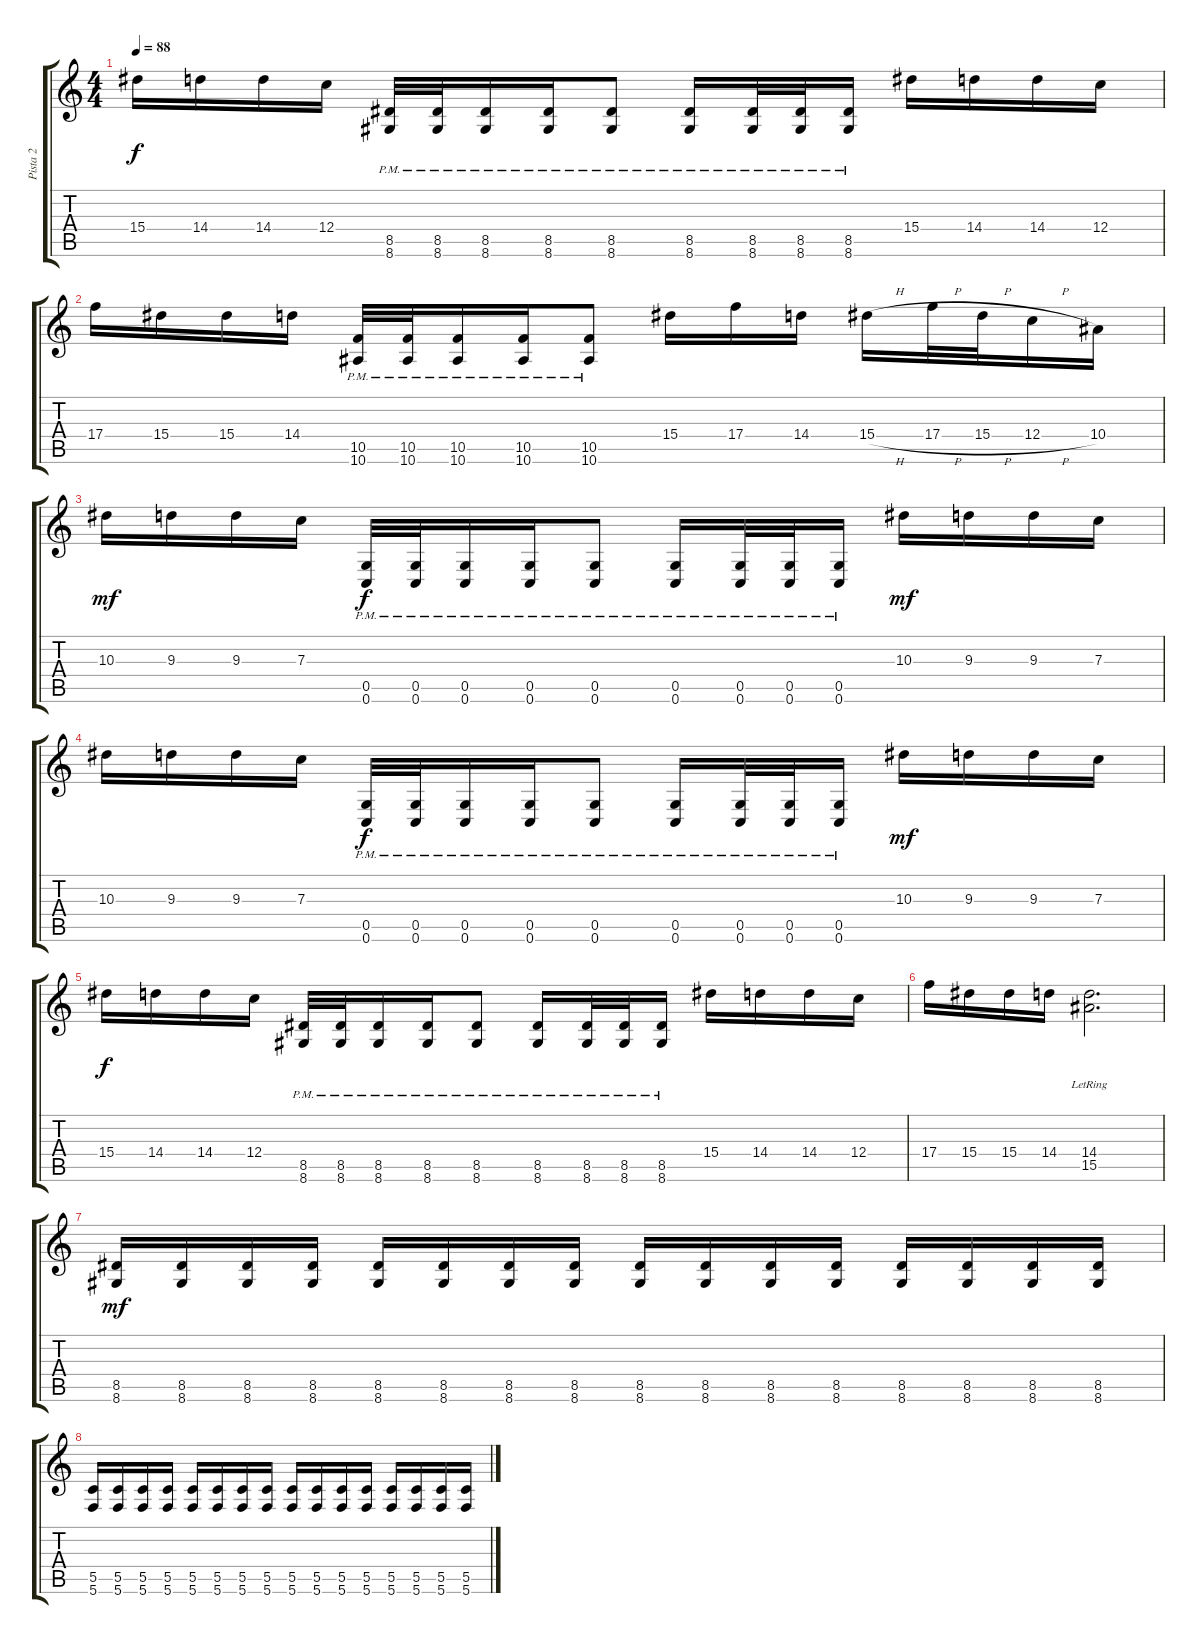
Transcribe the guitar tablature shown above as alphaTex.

\track ("Pista 2" "Pista 2") {instrument distortionguitar}
\staff {score tabs}
\tuning (D4 A3 F3 C3 G2 C2) {hide}
\ts (4 4)
\tempo 88
\clef g2
\ks c
15.4.16{dy f} 14.4.16 14.4.16 12.4.16 (8.5{pm} 8.6{pm}).32 (8.5{pm} 8.6{pm}).32 (8.5{pm} 8.6{pm}).16 (8.5{pm} 8.6{pm}).16 (8.5{pm} 8.6{pm}).8 (8.5{pm} 8.6{pm}).16 (8.5{pm} 8.6{pm}).32 (8.5{pm} 8.6{pm}).32 (8.5{pm} 8.6{pm}).16 15.4.16 14.4.16 14.4.16 12.4.16 |
17.4.16 15.4.16 15.4.16 14.4.16 (10.5{pm} 10.6{pm}).32 (10.5{pm} 10.6{pm}).32 (10.5{pm} 10.6{pm}).16 (10.5{pm} 10.6{pm}).16 (10.5{pm} 10.6{pm}).8 15.4.16 17.4.16 14.4.16 15.4{h}.16 17.4{h}.32 15.4{h}.32 12.4{h}.16 10.4.16 |
10.3.16{dy mf} 9.3.16 9.3.16 7.3.16 (0.5{pm} 0.6{pm}).32{dy f} (0.5{pm} 0.6{pm}).32 (0.5{pm} 0.6{pm}).16 (0.5{pm} 0.6{pm}).16 (0.5{pm} 0.6{pm}).8 (0.5{pm} 0.6{pm}).16 (0.5{pm} 0.6{pm}).32 (0.5{pm} 0.6{pm}).32 (0.5{pm} 0.6{pm}).16 10.3.16{dy mf} 9.3.16 9.3.16 7.3.16 |
10.3.16 9.3.16 9.3.16 7.3.16 (0.5{pm} 0.6{pm}).32{dy f} (0.5{pm} 0.6{pm}).32 (0.5{pm} 0.6{pm}).16 (0.5{pm} 0.6{pm}).16 (0.5{pm} 0.6{pm}).8 (0.5{pm} 0.6{pm}).16 (0.5{pm} 0.6{pm}).32 (0.5{pm} 0.6{pm}).32 (0.5{pm} 0.6{pm}).16 10.3.16{dy mf} 9.3.16 9.3.16 7.3.16 |
15.4.16{dy f} 14.4.16 14.4.16 12.4.16 (8.5{pm} 8.6{pm}).32 (8.5{pm} 8.6{pm}).32 (8.5{pm} 8.6{pm}).16 (8.5{pm} 8.6{pm}).16 (8.5{pm} 8.6{pm}).8 (8.5{pm} 8.6{pm}).16 (8.5{pm} 8.6{pm}).32 (8.5{pm} 8.6{pm}).32 (8.5{pm} 8.6{pm}).16 15.4.16 14.4.16 14.4.16 12.4.16 |
17.4.16 15.4.16 15.4.16 14.4.16 (14.4{lr} 15.5).2{d} |
(8.5 8.6).16{dy mf} (8.5 8.6).16 (8.5 8.6).16 (8.5 8.6).16 (8.5 8.6).16 (8.5 8.6).16 (8.5 8.6).16 (8.5 8.6).16 (8.5 8.6).16 (8.5 8.6).16 (8.5 8.6).16 (8.5 8.6).16 (8.5 8.6).16 (8.5 8.6).16 (8.5 8.6).16 (8.5 8.6).16 |
(5.5 5.6).16 (5.5 5.6).16 (5.5 5.6).16 (5.5 5.6).16 (5.5 5.6).16 (5.5 5.6).16 (5.5 5.6).16 (5.5 5.6).16 (5.5 5.6).16 (5.5 5.6).16 (5.5 5.6).16 (5.5 5.6).16 (5.5 5.6).16 (5.5 5.6).16 (5.5 5.6).16 (5.5 5.6).16
